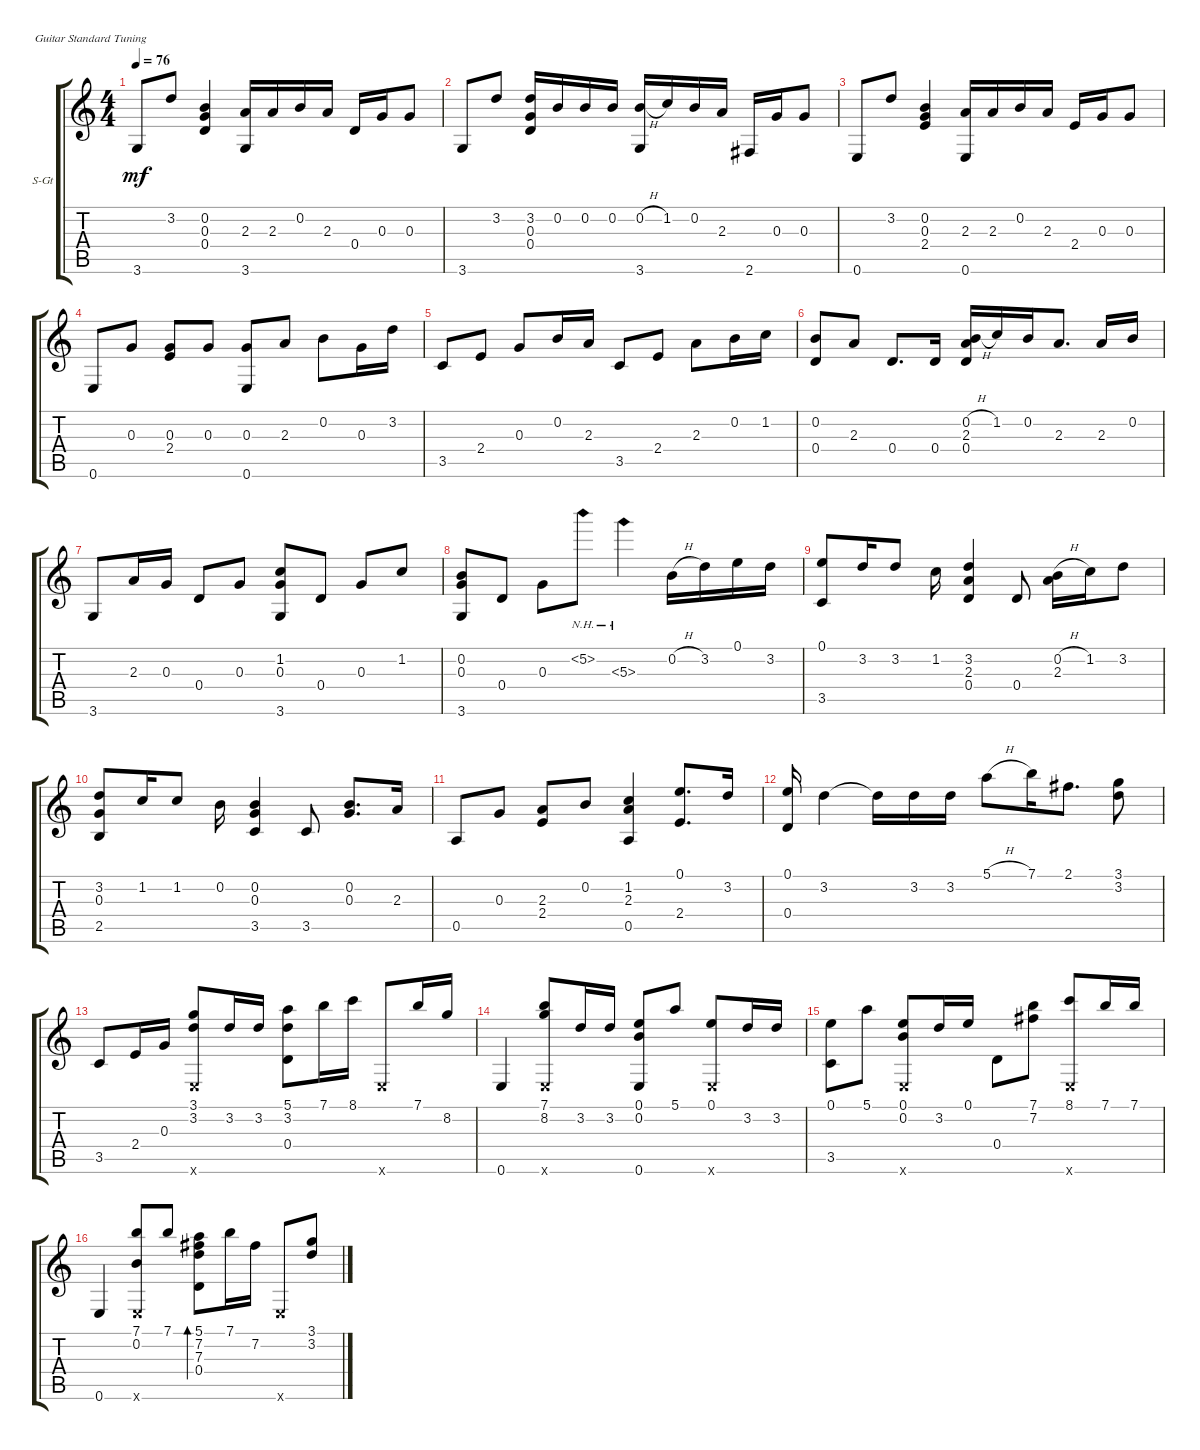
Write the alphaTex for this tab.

\defaultSystemsLayout 4
\bracketExtendMode groupsimilarinstruments
\firstSystemTrackNameOrientation horizontal
\otherSystemsTrackNameOrientation horizontal
\track ("Steel Guitar" "S-Gt") {instrument acousticguitarsteel}
\staff {score tabs}
\tuning (E4 B3 G3 D3 A2 E2)
\ts (4 4)
\tempo 76
\clef g2
\scale
1.13871
\ks c
3.6.8{dy mf instrument acousticguitarsteel} 3.2.8 (0.2 0.3 0.4).4 (3.6 2.3).16 2.3.16 0.2.16 2.3.16 0.4.16 0.3.16 0.3.8 |
\scale
0.930643 3.6.8 3.2.8 (3.2 0.3 0.4).16 0.2.16 0.2.16 0.2.16 (0.2{h} 3.6).16 1.2.16 0.2.16 2.3.16 2.6.16 0.3.16 0.3.8 |
\scale
0.930643 0.6.8 3.2.8 (0.2 0.3 2.4).4 (0.6 2.3).16 2.3.16 0.2.16 2.3.16 2.4.16 0.3.16 0.3.8 |
\scale
1.07818 0.6.8 0.3.8 (0.3 2.4).8 0.3.8 (0.3 0.6).8 2.3.8 0.2.8 0.3.16 3.2.16 |
\scale
0.960908 3.5.8 2.4.8 0.3.8 0.2.16 2.3.16 3.5.8 2.4.8 2.3.8 0.2.16 1.2.16 |
\scale
0.960908 (0.2 0.4).8 2.3.8 0.4.8{d} 0.4.16 (0.4 2.3 0.2{h}).16 1.2.16 0.2.16 2.3.8{d} 2.3.16 0.2.16 |
\scale
1.07818 3.6.8 2.3.16 0.3.16 0.4.8 0.3.8 (3.6 0.3 1.2).8 0.4.8 0.3.8 1.2.8 |
\scale
0.960908 (0.2 0.3 3.6).8 0.4.8 0.3.8 5.2{nh}.8 5.3{nh}.4 0.2{h}.16 3.2.16 0.1.16 3.2.16 |
\scale
0.960908 (3.5 0.1).8 3.2.16 3.2.8 1.2.16 (3.2 2.3 0.4).4 0.4.8 (2.3 0.2{h}).16 1.2.16 3.2.8 |
\scale
1.07818 (2.5 0.3 3.2).8 1.2.16 1.2.8 0.2.16 (0.2 0.3 3.5).4 3.5.8 (0.2 0.3).8{d} 2.3.16 |
\scale
0.960908 0.5.8 0.3.8 (2.3 2.4).8 0.2.8 (1.2 2.3 0.5).4 (0.1 2.4).8{d} 3.2.16 |
\scale
0.960908 (0.1 0.4).16 3.2.4 3.2{t}.16 3.2.16 3.2.16 5.1{h}.8 7.1.16 2.1.8{d} (3.1 3.2).8 |
\scale
1.07818 3.5.8 2.4.16 0.3.16 (3.2 0.6{x} 3.1).8 3.2.16 3.2.16 (5.1 3.2 0.4).8 7.1.16 8.1.16 0.6{x}.8 7.1.16 8.2.16 |
\scale
0.960908 0.6.4 (8.2 7.1 0.6{x}).8 3.2.16 3.2.16 (0.1 0.2 0.6).8 5.1.8 (0.1 0.6{x}).8 3.2.16 3.2.16 |
\scale
0.960908 (3.5 0.1).8 5.1.8 (0.1 0.6{x} 0.2).8 3.2.16 0.1.16 0.4.8 (7.1 7.2).8 (8.1 0.6{x}).8 7.1.16 7.1.16 |
\scale
1.07818 0.6.4 (0.6{x} 7.1 0.2).8 7.1.8 (5.1 7.2 7.3 0.4).8{bd 52} 7.1.16 7.2.16 0.6{x}.8 (3.1 3.2).8
